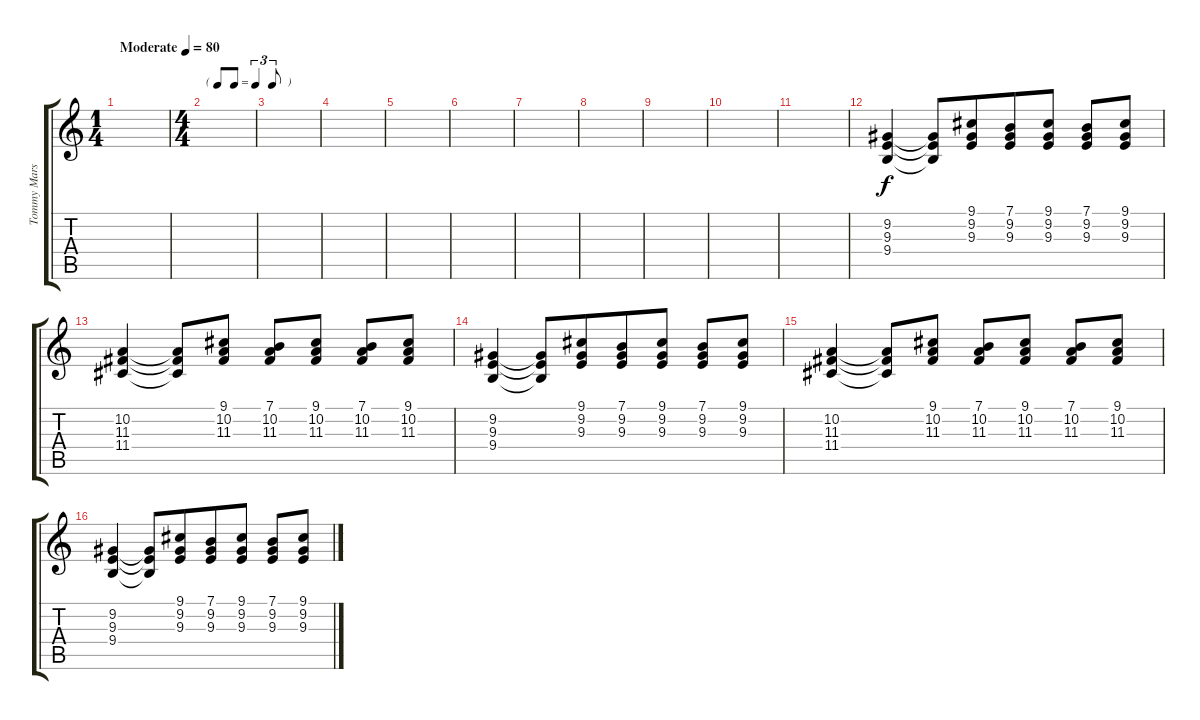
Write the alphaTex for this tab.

\track ("Tommy Mars" "Tommy Mars") {instrument drawbarorgan}
\staff {score tabs}
\tuning (E4 B3 G3 D3 A2 E2) {hide}
\ts (1 4)
\tempo (80 "Moderate")
\clef g2
\ks c
|
\ts (4 4)
\tf triplet8th
|
|
|
|
|
|
|
|
|
|
(9.2 9.3 9.4).4 (9.2{t} 9.3{t} 9.4{t}).8{beam merge} (9.1 9.2 9.3).8{beam merge} (7.1 9.2 9.3).8{beam merge} (9.1 9.2 9.3).8 (7.1 9.2 9.3).8 (9.1 9.2 9.3).8 |
(10.2 11.3 11.4).4 (10.2{t} 11.3{t} 11.4{t}).8{beam merge} (9.1 10.2 11.3).8 (7.1 10.2 11.3).8 (9.1 10.2 11.3).8 (7.1 10.2 11.3).8{beam merge} (9.1 10.2 11.3).8 |
(9.2 9.3 9.4).4 (9.2{t} 9.3{t} 9.4{t}).8{beam merge} (9.1 9.2 9.3).8{beam merge} (7.1 9.2 9.3).8{beam merge} (9.1 9.2 9.3).8 (7.1 9.2 9.3).8 (9.1 9.2 9.3).8 |
(10.2 11.3 11.4).4 (10.2{t} 11.3{t} 11.4{t}).8{beam merge} (9.1 10.2 11.3).8 (7.1 10.2 11.3).8 (9.1 10.2 11.3).8 (7.1 10.2 11.3).8{beam merge} (9.1 10.2 11.3).8 |
(9.2 9.3 9.4).4 (9.2{t} 9.3{t} 9.4{t}).8{beam merge} (9.1 9.2 9.3).8{beam merge} (7.1 9.2 9.3).8{beam merge} (9.1 9.2 9.3).8 (7.1 9.2 9.3).8 (9.1 9.2 9.3).8
